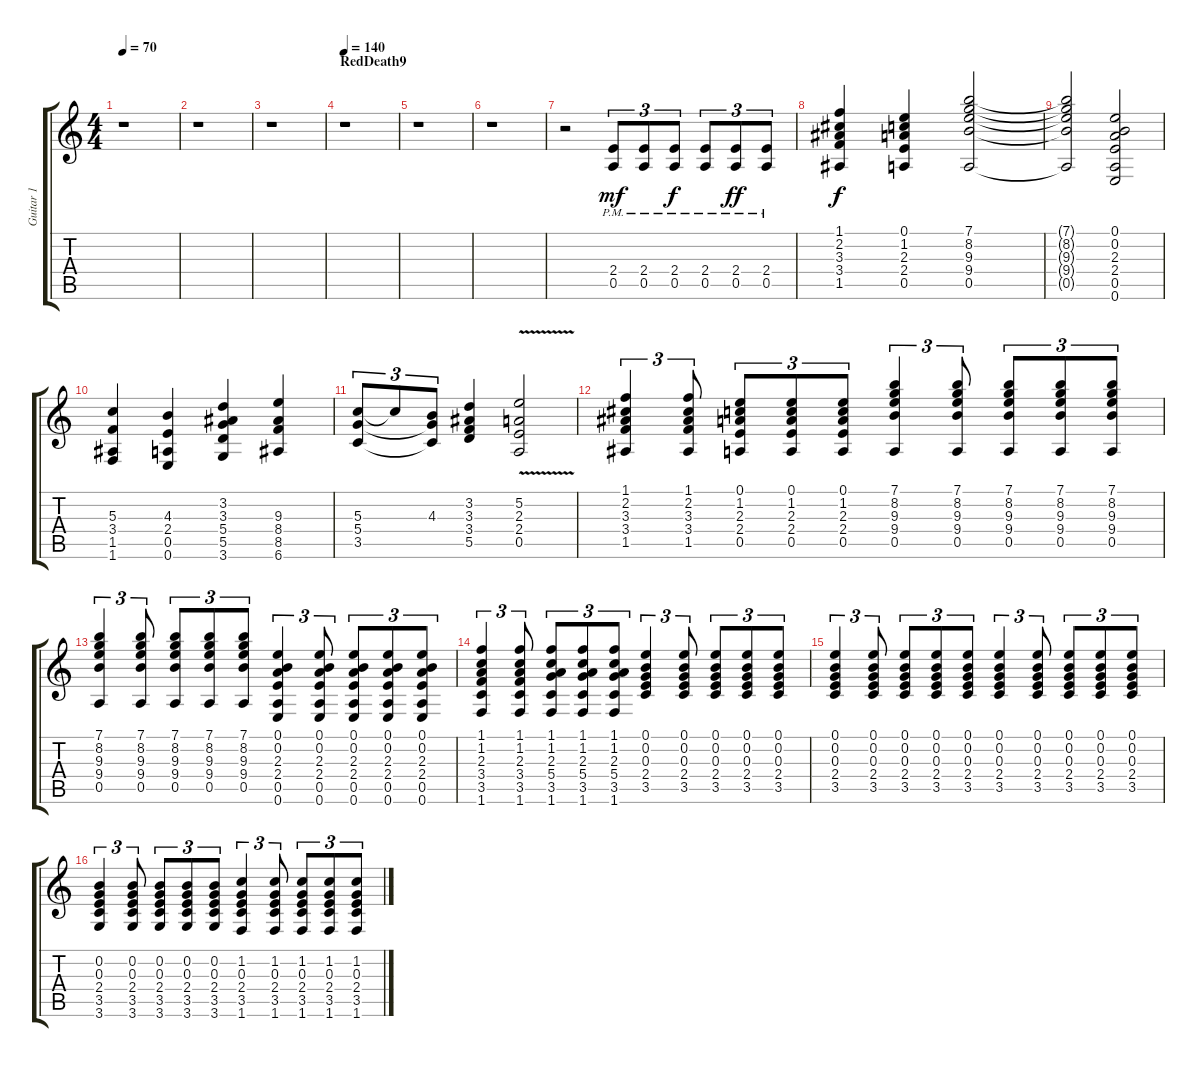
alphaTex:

\track ("Guitar 1" "Guitar 1") {instrument distortionguitar}
\staff {score tabs}
\tuning (E4 B3 G3 D3 A2 E2) {hide}
\ts (4 4)
\tempo 70
\clef g2
\ks c
r.1{dy f} |
r.1 |
r.1 |
\section ("" "RedDeath9")
\tempo 140
r.1 |
r.1 |
r.1 |
r.2 (2.4{pm} 0.5{pm}).8{tu (3 2) dy mf} (2.4{pm} 0.5{pm}).8{tu (3 2)} (2.4{pm} 0.5{pm}).8{tu (3 2) dy f} (2.4{pm} 0.5{pm}).8{tu (3 2)} (2.4{pm} 0.5{pm}).8{tu (3 2) dy ff} (2.4{pm} 0.5{pm}).8{tu (3 2)} |
(1.1 2.2 3.3 3.4 1.5).4{dy f} (0.1 1.2 2.3 2.4 0.5).4 (7.1 8.2 9.3 9.4 0.5).2 |
(7.1{t} 8.2{t} 9.3{t} 9.4{t} 0.5{t}).2 (0.1 0.2 2.3 2.4 0.5 0.6).2 |
(5.3 3.4 1.5 1.6).4 (4.3 2.4 0.5 0.6).4 (3.2 3.3 5.4 5.5 3.6).4 (9.3 8.4 8.5 6.6).4 |
(5.3 5.4 3.5).8{tu (3 2)} 5.3{t}.8{tu (3 2)} (4.3 5.4{t} 3.5{t}).8{tu (3 2)} (3.2 3.3 3.4 5.5).4 (5.2 2.3 2.4 0.5{v}).2 |
(1.1 2.2 3.3 3.4 1.5).4{tu (3 2)} (1.1 2.2 3.3 3.4 1.5).8{tu (3 2)} (0.1 1.2 2.3 2.4 0.5).8{tu (3 2)} (0.1 1.2 2.3 2.4 0.5).8{tu (3 2)} (0.1 1.2 2.3 2.4 0.5).8{tu (3 2)} (7.1 8.2 9.3 9.4 0.5).4{tu (3 2)} (7.1 8.2 9.3 9.4 0.5).8{tu (3 2)} (7.1 8.2 9.3 9.4 0.5).8{tu (3 2)} (7.1 8.2 9.3 9.4 0.5).8{tu (3 2)} (7.1 8.2 9.3 9.4 0.5).8{tu (3 2)} |
(7.1 8.2 9.3 9.4 0.5).4{tu (3 2)} (7.1 8.2 9.3 9.4 0.5).8{tu (3 2)} (7.1 8.2 9.3 9.4 0.5).8{tu (3 2)} (7.1 8.2 9.3 9.4 0.5).8{tu (3 2)} (7.1 8.2 9.3 9.4 0.5).8{tu (3 2)} (0.1 0.2 2.3 2.4 0.5 0.6).4{tu (3 2)} (0.1 0.2 2.3 2.4 0.5 0.6).8{tu (3 2)} (0.1 0.2 2.3 2.4 0.5 0.6).8{tu (3 2)} (0.1 0.2 2.3 2.4 0.5 0.6).8{tu (3 2)} (0.1 0.2 2.3 2.4 0.5 0.6).8{tu (3 2)} |
(1.1 1.2 2.3 3.4 3.5 1.6).4{tu (3 2)} (1.1 1.2 2.3 3.4 3.5 1.6).8{tu (3 2)} (1.1 1.2 2.3 5.4 3.5 1.6).8{tu (3 2)} (1.1 1.2 2.3 5.4 3.5 1.6).8{tu (3 2)} (1.1 1.2 2.3 5.4 3.5 1.6).8{tu (3 2)} (0.1 0.2 0.3 2.4 3.5).4{tu (3 2)} (0.1 0.2 0.3 2.4 3.5).8{tu (3 2)} (0.1 0.2 0.3 2.4 3.5).8{tu (3 2)} (0.1 0.2 0.3 2.4 3.5).8{tu (3 2)} (0.1 0.2 0.3 2.4 3.5).8{tu (3 2)} |
(0.1 0.2 0.3 2.4 3.5).4{tu (3 2)} (0.1 0.2 0.3 2.4 3.5).8{tu (3 2)} (0.1 0.2 0.3 2.4 3.5).8{tu (3 2)} (0.1 0.2 0.3 2.4 3.5).8{tu (3 2)} (0.1 0.2 0.3 2.4 3.5).8{tu (3 2)} (0.1 0.2 0.3 2.4 3.5).4{tu (3 2)} (0.1 0.2 0.3 2.4 3.5).8{tu (3 2)} (0.1 0.2 0.3 2.4 3.5).8{tu (3 2)} (0.1 0.2 0.3 2.4 3.5).8{tu (3 2)} (0.1 0.2 0.3 2.4 3.5).8{tu (3 2)} |
(0.2 0.3 2.4 3.5 3.6).4{tu (3 2)} (0.2 0.3 2.4 3.5 3.6).8{tu (3 2)} (0.2 0.3 2.4 3.5 3.6).8{tu (3 2)} (0.2 0.3 2.4 3.5 3.6).8{tu (3 2)} (0.2 0.3 2.4 3.5 3.6).8{tu (3 2)} (1.2 0.3 2.4 3.5 1.6).4{tu (3 2)} (1.2 0.3 2.4 3.5 1.6).8{tu (3 2)} (1.2 0.3 2.4 3.5 1.6).8{tu (3 2)} (1.2 0.3 2.4 3.5 1.6).8{tu (3 2)} (1.2 0.3 2.4 3.5 1.6).8{tu (3 2)}
